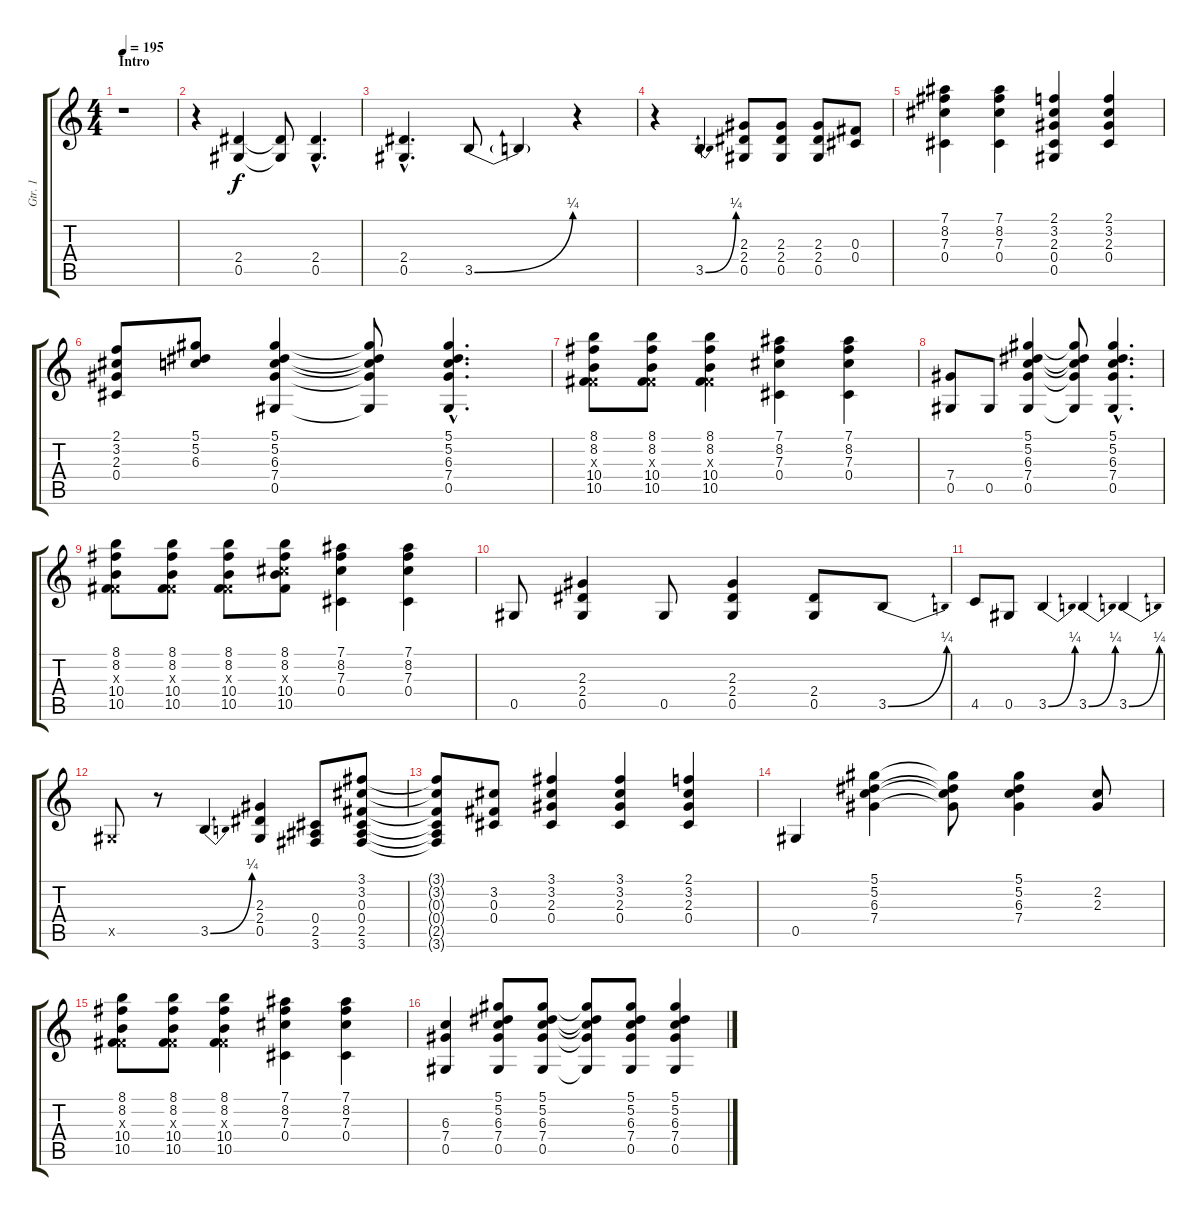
\track ("Gtr. 1" "Gtr. 1") {instrument acousticguitarsteel}
\staff {score tabs}
\tuning (Eb4 Bb3 Gb3 Db3 Ab2 Eb2) {hide}
\ts (4 4)
\section ("" "Intro")
\tempo 195
\clef g2
\ks c
r.1{dy f instrument acousticguitarsteel} |
r.4 (2.4 0.5).4 (2.4{t} 0.5{t}).8 (2.4{hac} 0.5{hac}).4{d} |
(2.4{hac} 0.5{hac}).4{d} 3.5{be (bend 0 0 60 1)}.8 3.5{t}.4 r.4 |
r.4 3.5{be (bend 0 0 60 1)}.4 (2.3 2.4 0.5).8 (2.3 2.4 0.5).8 (2.3 2.4 0.5).8 (0.3 0.4).8 |
(7.1 8.2 7.3 0.4).4 (7.1 8.2 7.3 0.4).4 (2.1 3.2 2.3 0.4 0.5).4 (2.1 3.2 2.3 0.4).4 |
(2.1 3.2 2.3 0.4).8 (5.1 5.2 6.3).8 (5.1 5.2 6.3 7.4 0.5).4 (5.1{t} 5.2{t} 6.3{t} 7.4{t} 0.5{t}).8 (5.1{hac} 5.2{hac} 6.3{hac} 7.4{hac} 0.5{hac}).4{d} |
(8.1 8.2 0.3{x} 10.4 10.5).8 (8.1 8.2 0.3{x} 10.4 10.5).8 (8.1 8.2 0.3{x} 10.4 10.5).4 (7.1 8.2 7.3 0.4).4 (7.1 8.2 7.3 0.4).4 |
(7.4 0.5).8 0.5.8 (5.1 5.2 6.3 7.4 0.5).4 (5.1{t} 5.2{t} 6.3{t} 7.4{t} 0.5{t}).8 (5.1{hac} 5.2{hac} 6.3{hac} 7.4{hac} 0.5{hac}).4{d} |
(8.1 8.2 0.3{x} 10.4 10.5).8 (8.1 8.2 0.3{x} 10.4 10.5).8 (8.1 8.2 0.3{x} 10.4 10.5).8 (8.1 8.2 7.3{x} 10.4 10.5).8 (7.1 8.2 7.3 0.4).4 (7.1 8.2 7.3 0.4).4 |
0.5.8 (2.3 2.4 0.5).4 0.5.8 (2.3 2.4 0.5).4 (2.4 0.5).8 3.5{be (bend 0 0 60 1)}.8 |
4.5.8 0.5.8 3.5{be (bend 0 0 60 1)}.4 3.5{be (bend 0 0 60 1)}.4 3.5{be (bend 0 0 60 1)}.4 |
0.5{x}.8 r.8 3.5{be (bend 0 0 60 1)}.4 (2.3 2.4 0.5).4 (0.4 2.5 3.6).8 (3.1 3.2 0.3 0.4 2.5 3.6).8 |
(3.1{t} 3.2{t} 0.3{t} 0.4{t} 2.5{t} 3.6{t}).8 (3.2 0.3 0.4).8 (3.1 3.2 2.3 0.4).4 (3.1 3.2 2.3 0.4).4 (2.1 3.2 2.3 0.4).4 |
0.5.4 (5.1 5.2 6.3 7.4).4 (5.1{t} 5.2{t} 6.3{t} 7.4{t}).8 (5.1 5.2 6.3 7.4).4 (2.2 2.3).8 |
(8.1 8.2 0.3{x} 10.4 10.5).8 (8.1 8.2 0.3{x} 10.4 10.5).8 (8.1 8.2 0.3{x} 10.4 10.5).4 (7.1 8.2 7.3 0.4).4 (7.1 8.2 7.3 0.4).4 |
(6.3 7.4 0.5).4 (5.1 5.2 6.3 7.4 0.5).8 (5.1 5.2 6.3 7.4 0.5).8 (5.1{t} 5.2{t} 6.3{t} 7.4{t} 0.5{t}).8 (5.1 5.2 6.3 7.4 0.5).8 (5.1 5.2 6.3 7.4 0.5).4
